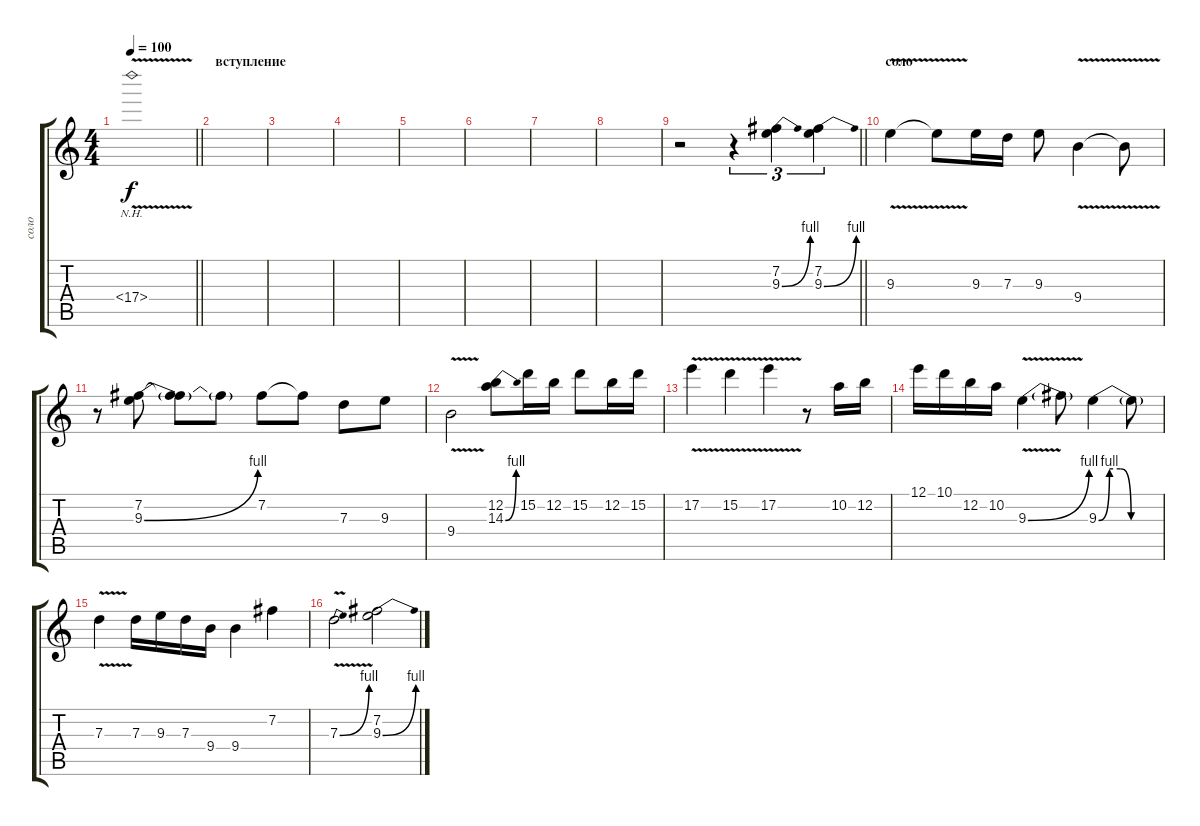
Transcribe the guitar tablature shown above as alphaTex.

\track ("соло" "соло") {instrument overdrivenguitar}
\staff {score tabs}
\tuning (E4 B3 G3 D3 A2 E2) {hide}
\ts (4 4)
\tempo 100
\clef g2
\barLineRight lightlight
\ks c
17.4{nh v}.1{dy f} |
\section ("" "вступление")
|
|
|
|
|
|
|
\barLineRight lightlight
r.2 r.4{tu (3 2)} (7.2 9.3{be (bend 0 0 60 4)}).4{tu (3 2)} (7.2 9.3{be (bend 0 0 60 4)}).4{tu (3 2)} |
\section ("" "соло")
9.3{v}.4 9.3{t}.8 9.3.16 7.3.16 9.3.8 9.4{v}.4 9.4{t}.8 |
r.8 (7.2 9.3{be (bend 0 0 60 4)}).8 (7.2{t} 9.3{t}).8 9.3{t}.8 7.2.8 7.2{t}.8 7.3.8 9.3.8 |
9.4{v}.2 (12.2 14.3{be (bend 0 0 60 4)}).8 15.2.16 12.2.16 15.2.8 12.2.16 15.2.16 |
17.2{v}.4 15.2{v}.4 17.2{v}.4 r.8 10.2.16 12.2.16 |
12.1.16 10.1.16 12.2.16 10.2.16 9.3{be (bend 0 0 60 4) v}.4 9.3{t}.8 9.3{be (custom 0 0 10 4 20 4 30 0 60 0)}.4 9.3{t}.8 |
7.3{v}.4 7.3.16 9.3.16 7.3.16 9.4.16 9.4.4 7.2.4 |
7.3{be (bend 0 0 60 4) v}.2 (7.2 9.3{be (bend 0 0 60 4)}).2
